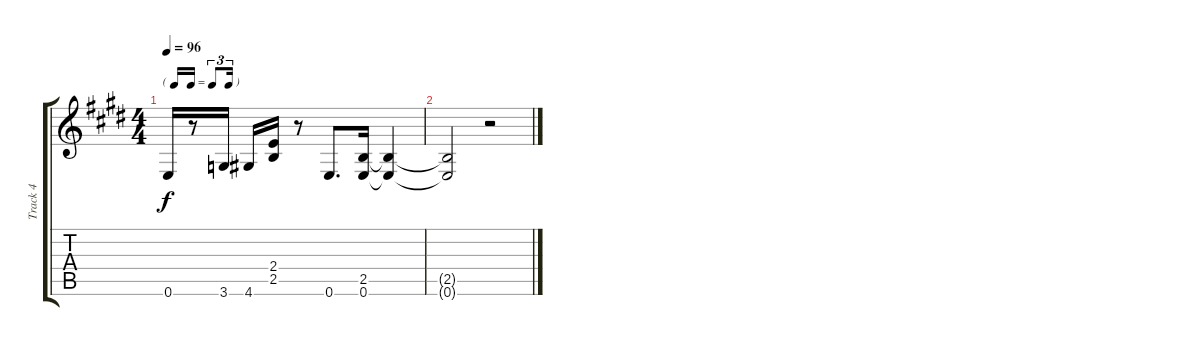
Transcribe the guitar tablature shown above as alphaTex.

\track ("Track 4" "Track 4") {instrument electricguitarclean}
\staff {score tabs}
\tuning (E4 B3 G3 D3 A2 E2) {hide}
\ts (4 4)
\tf triplet16th
\tempo 96
\clef g2
\ks e
0.6.16{dy f} r.8 3.6.16 4.6.16 (2.4 2.5).16 r.8 0.6.8{d} (2.5 0.6).16 (2.5{t} 0.6{t}).4 |
(2.5{t} 0.6{t}).2 r.2
